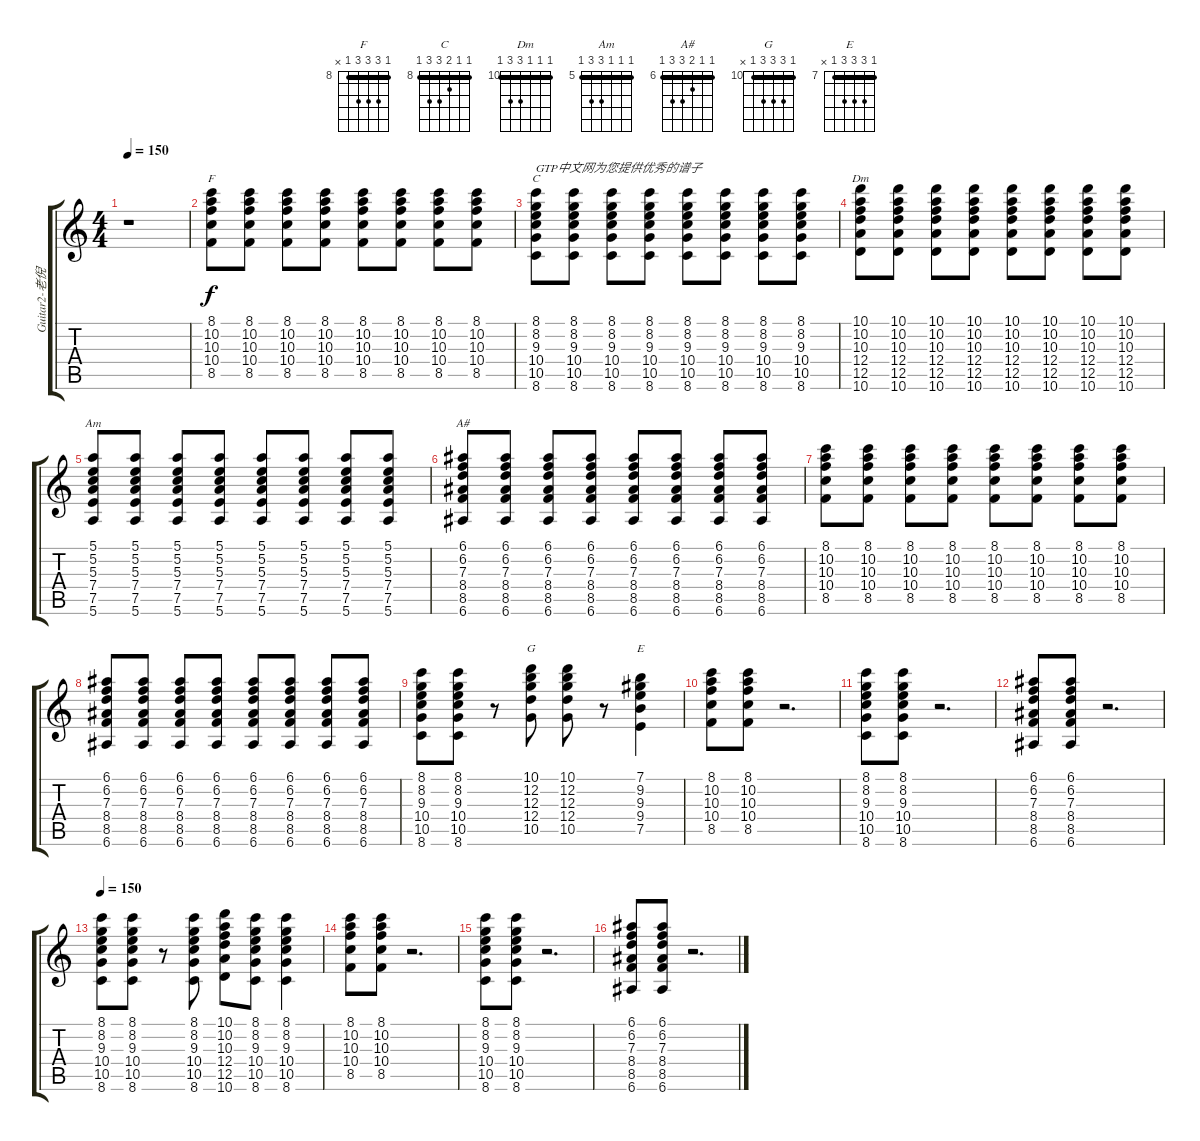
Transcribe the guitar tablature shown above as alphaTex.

\track ("Guitar2-老倪" "Guitar2-老倪") {instrument distortionguitar}
\staff {score tabs}
\tuning (E4 B3 G3 D3 A2 E2) {hide}
\chord ("F" 8 10 10 10 8 x) {firstfret 8 barre 8}
\chord ("C" 8 8 9 10 10 8) {firstfret 8 barre 8}
\chord ("Dm" 10 10 10 12 12 10) {firstfret 10 barre 10}
\chord ("Am" 5 5 5 7 7 5) {firstfret 5 barre 5}
\chord ("A#" 6 6 7 8 8 6) {firstfret 6 barre 6}
\chord ("G" 10 12 12 12 10 x) {firstfret 10 barre 10}
\chord ("E" 7 9 9 9 7 x) {firstfret 7 barre 7}
\ts (4 4)
\tempo 150
\clef g2
\ks c
r.1{dy f instrument distortionguitar} |
(8.1 10.2 10.3 10.4 8.5).8{ch "F"} (8.1 10.2 10.3 10.4 8.5).8 (8.1 10.2 10.3 10.4 8.5).8 (8.1 10.2 10.3 10.4 8.5).8 (8.1 10.2 10.3 10.4 8.5).8 (8.1 10.2 10.3 10.4 8.5).8 (8.1 10.2 10.3 10.4 8.5).8 (8.1 10.2 10.3 10.4 8.5).8 |
(8.1 8.2 9.3 10.4 10.5 8.6).8{ch "C" txt "GTP中文网为您提供优秀的谱子"} (8.1 8.2 9.3 10.4 10.5 8.6).8 (8.1 8.2 9.3 10.4 10.5 8.6).8 (8.1 8.2 9.3 10.4 10.5 8.6).8 (8.1 8.2 9.3 10.4 10.5 8.6).8 (8.1 8.2 9.3 10.4 10.5 8.6).8 (8.1 8.2 9.3 10.4 10.5 8.6).8 (8.1 8.2 9.3 10.4 10.5 8.6).8 |
(10.1 10.2 10.3 12.4 12.5 10.6).8{ch "Dm"} (10.1 10.2 10.3 12.4 12.5 10.6).8 (10.1 10.2 10.3 12.4 12.5 10.6).8 (10.1 10.2 10.3 12.4 12.5 10.6).8 (10.1 10.2 10.3 12.4 12.5 10.6).8 (10.1 10.2 10.3 12.4 12.5 10.6).8 (10.1 10.2 10.3 12.4 12.5 10.6).8 (10.1 10.2 10.3 12.4 12.5 10.6).8 |
(5.1 5.2 5.3 7.4 7.5 5.6).8{ch "Am"} (5.1 5.2 5.3 7.4 7.5 5.6).8 (5.1 5.2 5.3 7.4 7.5 5.6).8 (5.1 5.2 5.3 7.4 7.5 5.6).8 (5.1 5.2 5.3 7.4 7.5 5.6).8 (5.1 5.2 5.3 7.4 7.5 5.6).8 (5.1 5.2 5.3 7.4 7.5 5.6).8 (5.1 5.2 5.3 7.4 7.5 5.6).8 |
(6.1 6.2 7.3 8.4 8.5 6.6).8{ch "A#"} (6.1 6.2 7.3 8.4 8.5 6.6).8 (6.1 6.2 7.3 8.4 8.5 6.6).8 (6.1 6.2 7.3 8.4 8.5 6.6).8 (6.1 6.2 7.3 8.4 8.5 6.6).8 (6.1 6.2 7.3 8.4 8.5 6.6).8 (6.1 6.2 7.3 8.4 8.5 6.6).8 (6.1 6.2 7.3 8.4 8.5 6.6).8 |
(8.1 10.2 10.3 10.4 8.5).8 (8.1 10.2 10.3 10.4 8.5).8 (8.1 10.2 10.3 10.4 8.5).8 (8.1 10.2 10.3 10.4 8.5).8 (8.1 10.2 10.3 10.4 8.5).8 (8.1 10.2 10.3 10.4 8.5).8 (8.1 10.2 10.3 10.4 8.5).8 (8.1 10.2 10.3 10.4 8.5).8 |
(6.1 6.2 7.3 8.4 8.5 6.6).8 (6.1 6.2 7.3 8.4 8.5 6.6).8 (6.1 6.2 7.3 8.4 8.5 6.6).8 (6.1 6.2 7.3 8.4 8.5 6.6).8 (6.1 6.2 7.3 8.4 8.5 6.6).8 (6.1 6.2 7.3 8.4 8.5 6.6).8 (6.1 6.2 7.3 8.4 8.5 6.6).8 (6.1 6.2 7.3 8.4 8.5 6.6).8 |
(8.1 8.2 9.3 10.4 10.5 8.6).8 (8.1 8.2 9.3 10.4 10.5 8.6).8 r.8 (10.1 12.2 12.3 12.4 10.5).8{ch "G"} (10.1 12.2 12.3 12.4 10.5).8 r.8 (7.1 9.2 9.3 9.4 7.5).4{ch "E"} |
(8.1 10.2 10.3 10.4 8.5).8 (8.1 10.2 10.3 10.4 8.5).8 r.2{d} |
(8.1 8.2 9.3 10.4 10.5 8.6).8 (8.1 8.2 9.3 10.4 10.5 8.6).8 r.2{d} |
(6.1 6.2 7.3 8.4 8.5 6.6).8 (6.1 6.2 7.3 8.4 8.5 6.6).8 r.2{d} |
\tempo 150
(8.1 8.2 9.3 10.4 10.5 8.6).8 (8.1 8.2 9.3 10.4 10.5 8.6).8 r.8 (8.1 8.2 9.3 10.4 10.5 8.6).8 (10.1 10.2 10.3 12.4 12.5 10.6).8 (8.1 8.2 9.3 10.4 10.5 8.6).8 (8.1 8.2 9.3 10.4 10.5 8.6).4 |
(8.1 10.2 10.3 10.4 8.5).8 (8.1 10.2 10.3 10.4 8.5).8 r.2{d} |
(8.1 8.2 9.3 10.4 10.5 8.6).8 (8.1 8.2 9.3 10.4 10.5 8.6).8 r.2{d} |
(6.1 6.2 7.3 8.4 8.5 6.6).8 (6.1 6.2 7.3 8.4 8.5 6.6).8 r.2{d}
